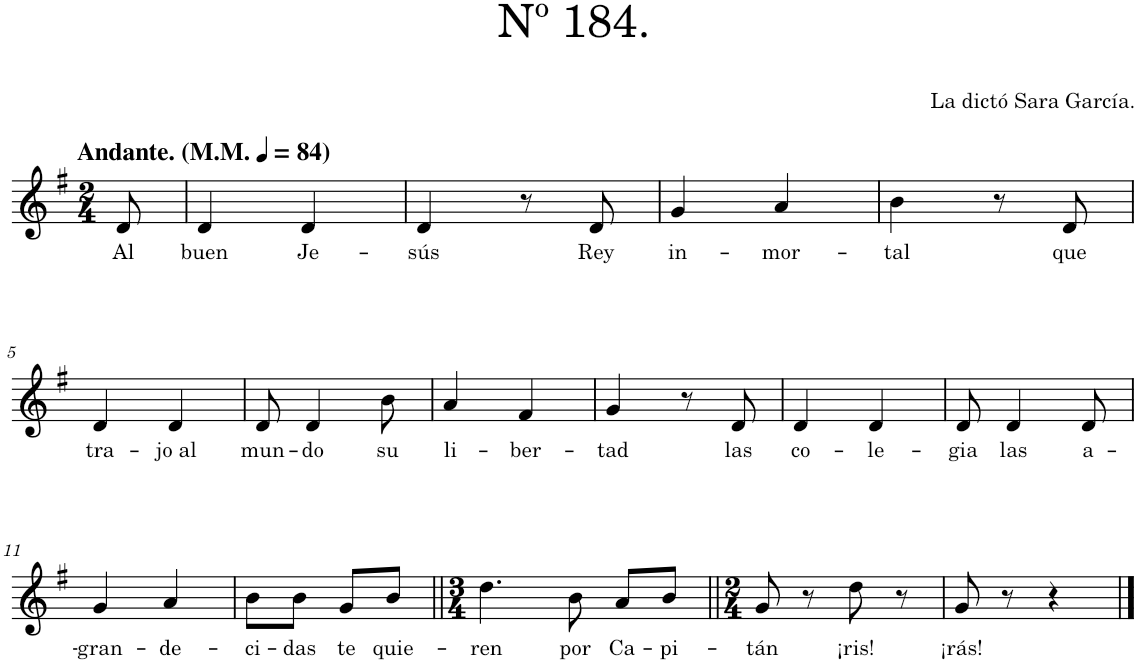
**kern	**text
*part1	*part1
*staff1	*staff1
*I"Piano	*
*I'Pno.	*
*clefG2	*
*k[f#]	*
*M2/4	*
*MM84	*
=	=
!LO:TX:a:B:t=Andante. (M.M.	!
!LO:TX:a:B:t=)	!
!	!LO:LY:b
8d/	Al
=1	=1
!	!LO:LY:b
4d/	buen
!	!LO:LY:b
4d/	Je-
=2	=2
!	!LO:LY:b
4d/	-sús
8r	.
!	!LO:LY:b
8d/	Rey
=3	=3
!	!LO:LY:b
4g/	in-
!	!LO:LY:b
4a/	-mor-
=4	=4
!	!LO:LY:b
4b\	-tal
8r	.
!	!LO:LY:b
8d/	que
!!LO:LB:g=z
=5	=5
!	!LO:LY:b
4d/	tra-
!	!LO:LY:b
4d/	-jo al
=6	=6
!	!LO:LY:b
8d/	mun-
!	!LO:LY:b
4d/	-do
!	!LO:LY:b
8b\	su
=7	=7
!	!LO:LY:b
4a/	li-
!	!LO:LY:b
4f#/	-ber-
=8	=8
!	!LO:LY:b
4g/	-tad
8r	.
!	!LO:LY:b
8d/	las
=9	=9
!	!LO:LY:b
4d/	co-
!	!LO:LY:b
4d/	-le-
=10	=10
!	!LO:LY:b
8d/	-gia
!	!LO:LY:b
4d/	las
!	!LO:LY:b
8d/	a-
!!LO:LB:g=z
=11	=11
!	!LO:LY:b
4g/	-gran-
!	!LO:LY:b
4a/	-de-
=12	=12
!	!LO:LY:b
8b\L	-ci-
!	!LO:LY:b
8b\J	-das
!	!LO:LY:b
8g/L	te
!	!LO:LY:b
8b/J	quie-
=13||	=13||
*M3/4	*
!	!LO:LY:b
4.dd\	-ren
!	!LO:LY:b
8b\	por
!	!LO:LY:b
8a/L	Ca-
!	!LO:LY:b
8b/J	-pi-
=14||	=14||
*M2/4	*
!	!LO:LY:b
8g/	-tán
8r	.
!	!LO:LY:b
8dd\	¡ris!
8r	.
=15	=15
!	!LO:LY:b
8g/	¡rás!
8r	.
4r	.
==	==
*-	*-
